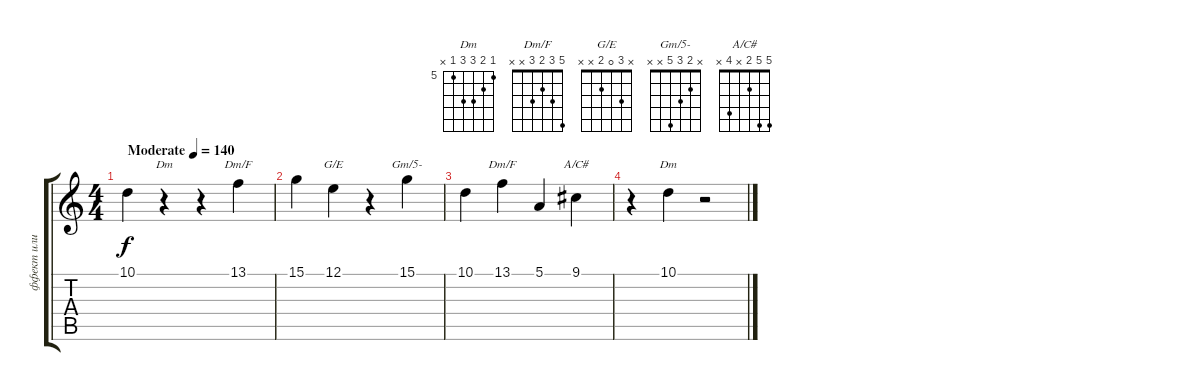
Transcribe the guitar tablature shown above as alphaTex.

\track ("ффект или клава 2" "ффект или ") {instrument dulcimer}
\staff {score tabs}
\tuning (E4 B3 G3 D3 A2 E2) {hide}
\chord ("Dm" x 3 x 3 5 x)
\chord ("Dm/F" x 3 2 3 x x)
\chord ("G/E" x 3 0 2 x x)
\chord ("Gm/5-" x 2 3 5 x x)
\chord ("Dm/F" 5 3 2 3 x x)
\chord ("A/C#" 5 5 2 x 4 x)
\chord ("Dm" 5 6 7 7 5 x) {firstfret 5}
\ts (4 4)
\tempo (140 "Moderate")
\clef g2
\ks c
10.1.4{dy f instrument dulcimer} r.4{ch "Dm"} r.4 13.1.4{ch "Dm/F"} |
15.1.4 12.1.4{ch "G/E"} r.4 15.1.4{ch "Gm/5-"} |
10.1.4 13.1.4{ch "Dm/F"} 5.1.4 9.1.4{ch "A/C#"} |
r.4 10.1.4{ch "Dm"} r.2
